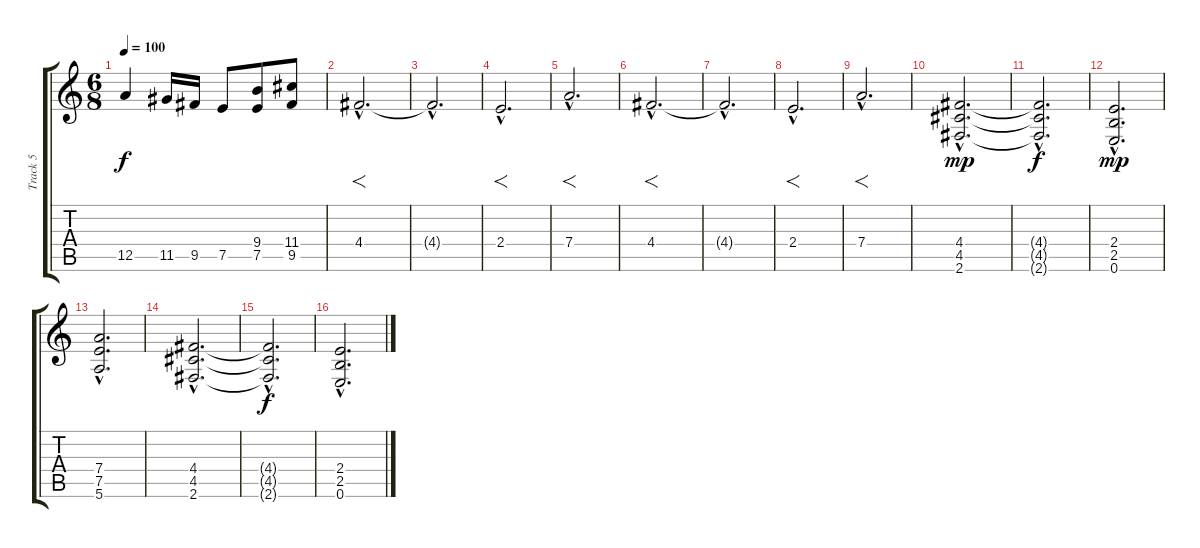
\track ("Track 5" "Track 5") {instrument overdrivenguitar}
\staff {score tabs}
\tuning (E4 B3 G3 D3 A2 E2) {hide}
\ts (6 8)
\tempo 100
\clef g2
\ks c
12.5.4{dy f} 11.5.16 9.5.16 7.5.8 (9.4 7.5).8 (11.4 9.5).8 |
4.4{hac}.2{f d} |
4.4{hac t}.2{d} |
2.4{hac}.2{f d} |
7.4{hac}.2{f d} |
4.4{hac}.2{f d} |
4.4{hac t}.2{d} |
2.4{hac}.2{f d} |
7.4{hac}.2{f d} |
(4.4{hac} 4.5{hac} 2.6{hac}).2{d dy mp} |
(4.4{hac t} 4.5{hac t} 2.6{hac t}).2{d dy f} |
(2.4{hac} 2.5{hac} 0.6{hac}).2{d dy mp} |
(7.4{hac} 7.5{hac} 5.6{hac}).2{d} |
(4.4{hac} 4.5{hac} 2.6{hac}).2{d} |
(4.4{hac t} 4.5{hac t} 2.6{hac t}).2{d dy f} |
(2.4{hac} 2.5{hac} 0.6{hac}).2{d volume 8}
